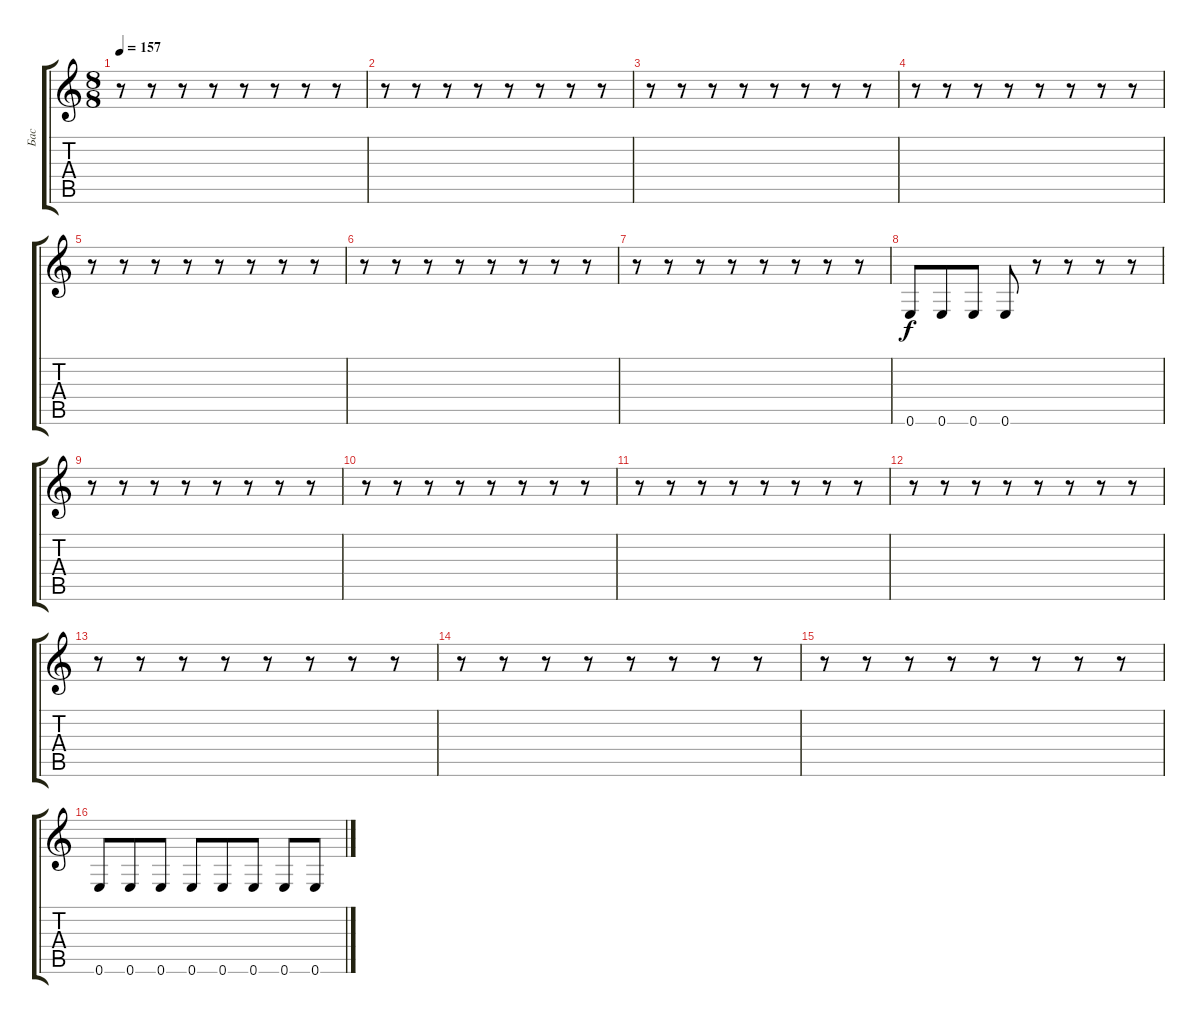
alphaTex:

\track ("Бас" "Бас") {instrument fretlessbass}
\staff {score tabs}
\tuning (E4 B3 G3 D3 A2 E2) {hide}
\ts (8 8)
\tempo 157
\clef g2
\ks c
r.8{dy f} r.8 r.8 r.8 r.8 r.8 r.8 r.8 |
r.8 r.8 r.8 r.8 r.8 r.8 r.8 r.8 |
r.8 r.8 r.8 r.8 r.8 r.8 r.8 r.8 |
r.8 r.8 r.8 r.8 r.8 r.8 r.8 r.8 |
r.8 r.8 r.8 r.8 r.8 r.8 r.8 r.8 |
r.8 r.8 r.8 r.8 r.8 r.8 r.8 r.8 |
r.8 r.8 r.8 r.8 r.8 r.8 r.8 r.8 |
0.6.8 0.6.8 0.6.8 0.6.8 r.8 r.8 r.8 r.8 |
r.8 r.8 r.8 r.8 r.8 r.8 r.8 r.8 |
r.8 r.8 r.8 r.8 r.8 r.8 r.8 r.8 |
r.8 r.8 r.8 r.8 r.8 r.8 r.8 r.8 |
r.8 r.8 r.8 r.8 r.8 r.8 r.8 r.8 |
r.8 r.8 r.8 r.8 r.8 r.8 r.8 r.8 |
r.8 r.8 r.8 r.8 r.8 r.8 r.8 r.8 |
r.8 r.8 r.8 r.8 r.8 r.8 r.8 r.8 |
0.6.8 0.6.8 0.6.8 0.6.8 0.6.8 0.6.8 0.6.8 0.6.8
